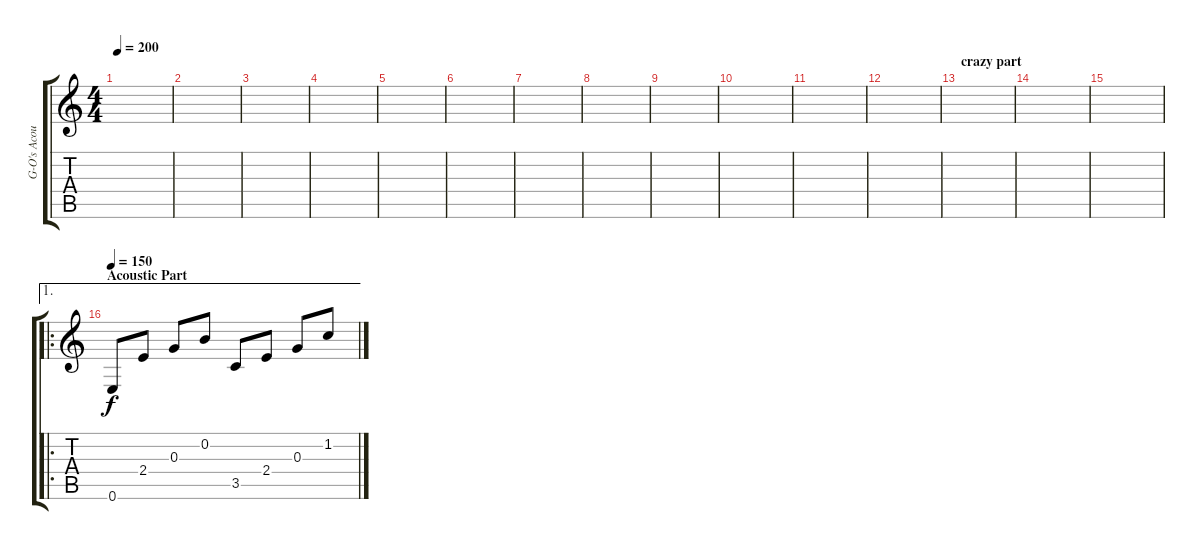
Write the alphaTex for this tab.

\track ("G-O's Acoustic" "G-O's Acou") {instrument acousticguitarnylon}
\staff {score tabs}
\tuning (E4 B3 G3 D3 A2 E2) {hide}
\ts (4 4)
\tempo 200
\clef g2
\ks c
|
|
|
|
|
|
|
|
|
|
|
|
\section ("" "crazy part")
|
|
|
\ae 1
\ro
\section ("" "Acoustic Part")
\tempo 150
0.6.8 2.4.8 0.3.8 0.2.8 3.5.8 2.4.8 0.3.8 1.2.8
